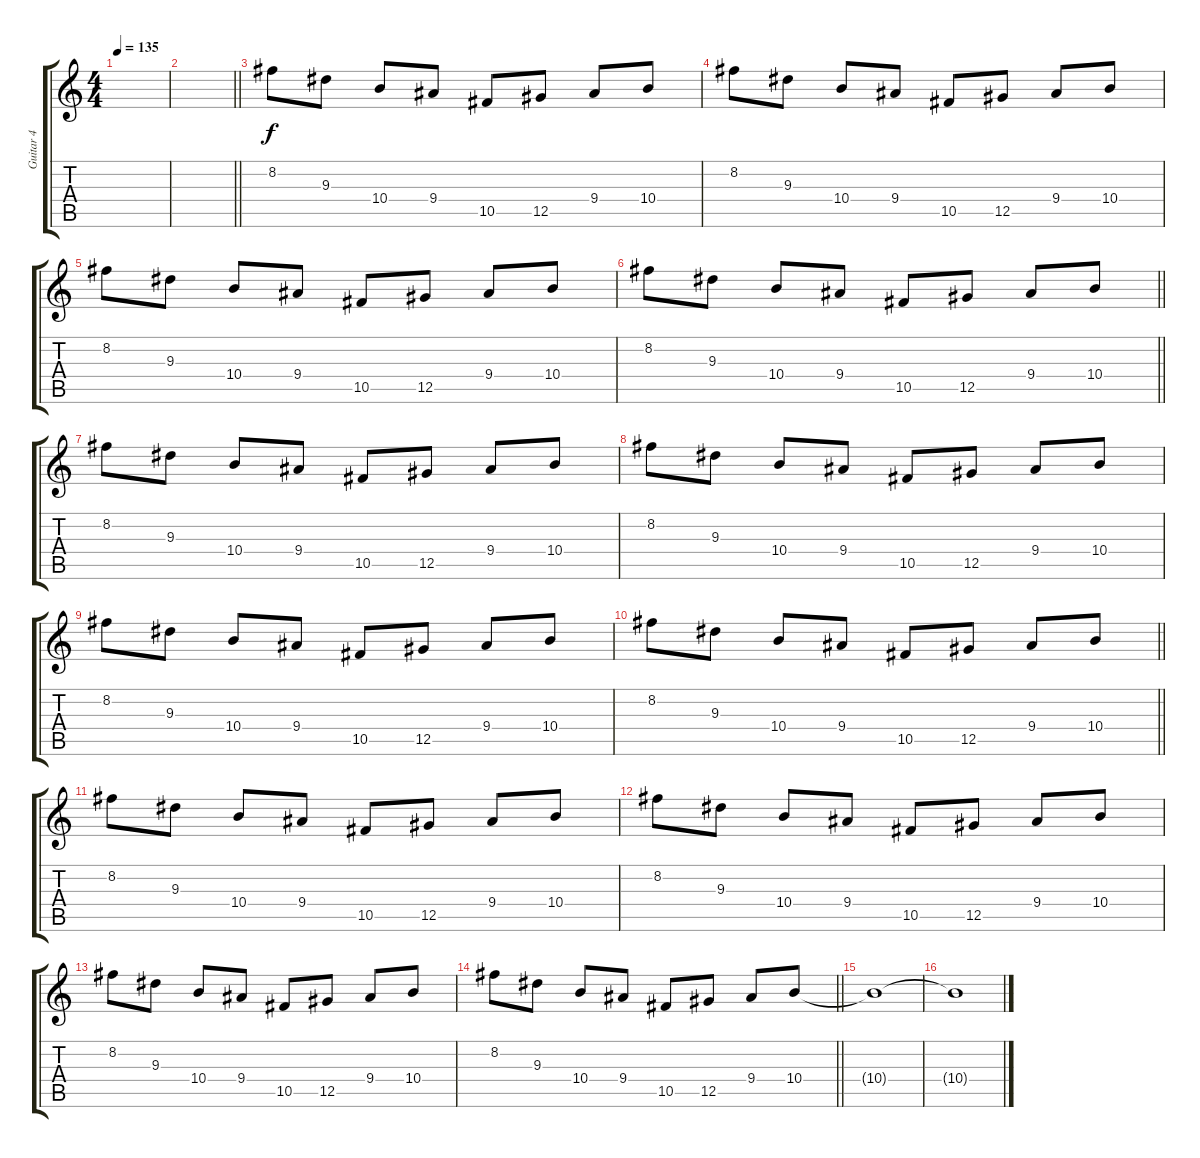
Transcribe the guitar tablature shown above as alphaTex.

\track ("Guitar 4" "Guitar 4") {instrument distortionguitar}
\staff {score tabs}
\tuning (Eb4 Bb3 Gb3 Db3 Ab2 Db2) {hide}
\ts (4 4)
\tempo 135
\clef g2
\ks c
|
\barLineRight lightlight
|
8.2.8{volume 8 balance 8 instrument distortionguitar} 9.3.8 10.4.8 9.4.8 10.5.8 12.5.8 9.4.8 10.4.8 |
8.2.8 9.3.8 10.4.8 9.4.8 10.5.8 12.5.8 9.4.8 10.4.8 |
8.2.8 9.3.8 10.4.8 9.4.8 10.5.8 12.5.8 9.4.8 10.4.8 |
\barLineRight lightlight
8.2.8 9.3.8 10.4.8 9.4.8 10.5.8 12.5.8 9.4.8 10.4.8 |
8.2.8 9.3.8 10.4.8 9.4.8 10.5.8 12.5.8 9.4.8 10.4.8 |
8.2.8 9.3.8 10.4.8 9.4.8 10.5.8 12.5.8 9.4.8 10.4.8 |
8.2.8 9.3.8 10.4.8 9.4.8 10.5.8 12.5.8 9.4.8 10.4.8 |
\barLineRight lightlight
8.2.8 9.3.8 10.4.8 9.4.8 10.5.8 12.5.8 9.4.8 10.4.8 |
8.2.8 9.3.8 10.4.8 9.4.8 10.5.8 12.5.8 9.4.8 10.4.8 |
8.2.8 9.3.8 10.4.8 9.4.8 10.5.8 12.5.8 9.4.8 10.4.8 |
8.2.8 9.3.8 10.4.8 9.4.8 10.5.8 12.5.8 9.4.8 10.4.8 |
\barLineRight lightlight
8.2.8 9.3.8 10.4.8 9.4.8 10.5.8 12.5.8 9.4.8 10.4.8 |
10.4{t}.1 |
10.4{t}.1
